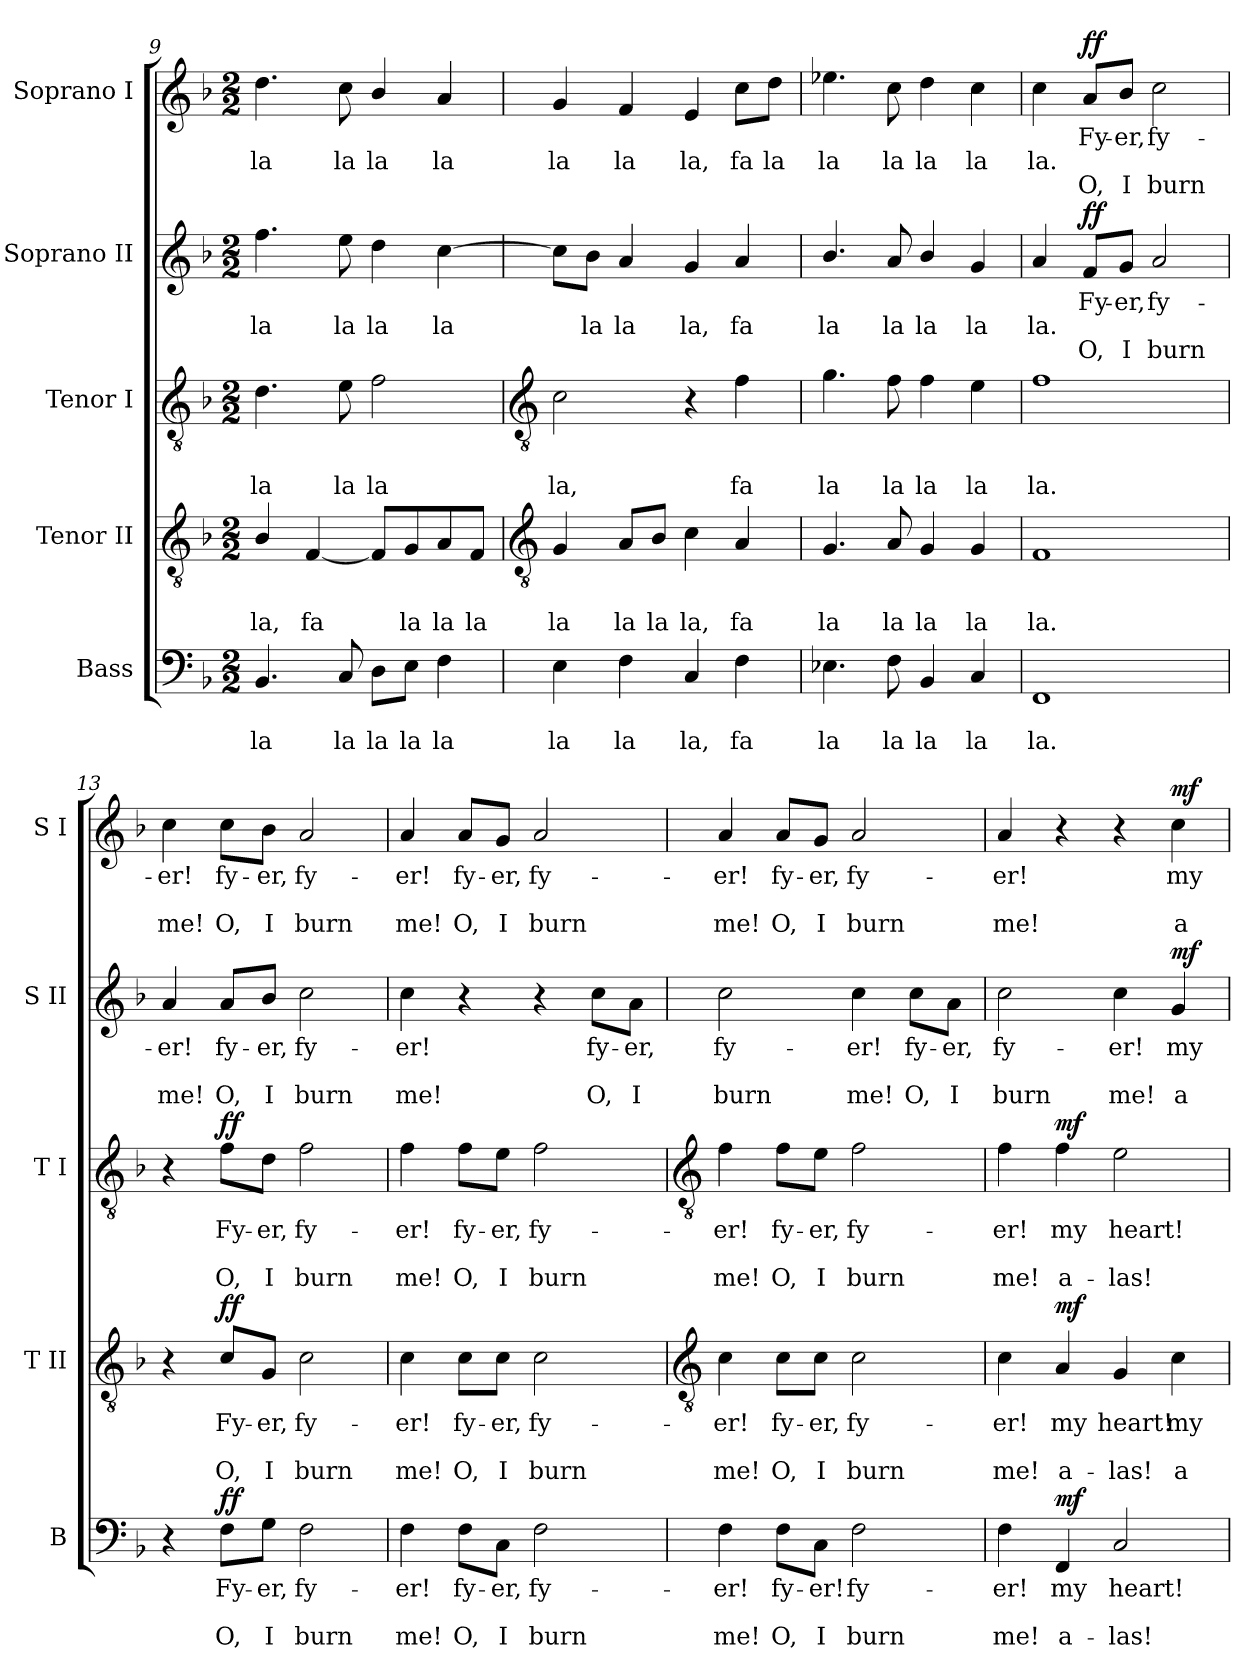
**kern	**text	**text	**text	**dynam	**kern	**text	**text	**text	**dynam	**kern	**text	**text	**text	**dynam	**kern	**text	**text	**text	**dynam	**kern	**text	**text	**text	**dynam
*part5	*part5	*part5	*part5	*part5	*part4	*part4	*part4	*part4	*part4	*part3	*part3	*part3	*part3	*part3	*part2	*part2	*part2	*part2	*part2	*part1	*part1	*part1	*part1	*part1
*staff5	*staff5	*staff5	*staff5	*staff5	*staff4	*staff4	*staff4	*staff4	*staff4	*staff3	*staff3	*staff3	*staff3	*staff3	*staff2	*staff2	*staff2	*staff2	*staff2	*staff1	*staff1	*staff1	*staff1	*staff1
*I"Bass	*	*	*	*	*I"Tenor II	*	*	*	*	*I"Tenor I	*	*	*	*	*I"Soprano II	*	*	*	*	*I"Soprano I	*	*	*	*
*I'B	*	*	*	*	*I'T II	*	*	*	*	*I'T I	*	*	*	*	*I'S II	*	*	*	*	*I'S I	*	*	*	*
*clefF4	*	*	*	*	*clefGv2	*	*	*	*	*clefGv2	*	*	*	*	*clefG2	*	*	*	*	*clefG2	*	*	*	*
*k[b-]	*	*	*	*	*k[b-]	*	*	*	*	*k[b-]	*	*	*	*	*k[b-]	*	*	*	*	*k[b-]	*	*	*	*
*F:	*	*	*	*	*F:	*	*	*	*	*F:	*	*	*	*	*F:	*	*	*	*	*F:	*	*	*	*
*M2/2	*	*	*	*	*M2/2	*	*	*	*	*M2/2	*	*	*	*	*M2/2	*	*	*	*	*M2/2	*	*	*	*
=9	=9	=9	=9	=9	=9	=9	=9	=9	=9	=9	=9	=9	=9	=9	=9	=9	=9	=9	=9	=9	=9	=9	=9	=9
!	!	!LO:LY:b	!	!	!	!	!LO:LY:b	!	!	!	!	!LO:LY:b	!	!	!	!	!LO:LY:b	!	!	!	!	!LO:LY:b	!	!
4.BB-	.	la	.	.	4B-/	.	la,	.	.	4.d	.	la	.	.	4.ff	.	la	.	.	4.dd	.	la	.	.
!	!	!	!	!	!	!	!LO:LY:b	!	!	!	!	!	!	!	!	!	!	!	!	!	!	!	!	!
.	.	.	.	.	[4F	.	fa	.	.	.	.	.	.	.	.	.	.	.	.	.	.	.	.	.
!	!	!LO:LY:b	!	!	!	!	!	!	!	!	!	!LO:LY:b	!	!	!	!	!LO:LY:b	!	!	!	!	!LO:LY:b	!	!
8C	.	la	.	.	.	.	.	.	.	8e	.	la	.	.	8ee	.	la	.	.	8cc	.	la	.	.
!	!	!LO:LY:b	!	!	!	!	!	!	!	!	!	!LO:LY:b	!	!	!	!	!LO:LY:b	!	!	!	!	!LO:LY:b	!	!
8D\L	.	la	.	.	8F/L]	.	.	.	.	2f	.	la	.	.	4dd	.	la	.	.	4b-/	.	la	.	.
!	!	!LO:LY:b	!	!	!	!	!LO:LY:b	!	!	!	!	!	!	!	!	!	!	!	!	!	!	!	!	!
8E\J	.	la	.	.	8G/	.	la	.	.	.	.	.	.	.	.	.	.	.	.	.	.	.	.	.
!	!	!LO:LY:b	!	!	!	!	!LO:LY:b	!	!	!	!	!	!	!	!	!	!LO:LY:b	!	!	!	!	!LO:LY:b	!	!
4F	.	la	.	.	8A/	.	la	.	.	.	.	.	.	.	[4cc	.	la	.	.	4a	.	la	.	.
!	!	!	!	!	!	!	!LO:LY:b	!	!	!	!	!	!	!	!	!	!	!	!	!	!	!	!	!
.	.	.	.	.	8F/J	.	la	.	.	.	.	.	.	.	.	.	.	.	.	.	.	.	.	.
!!LO:LB:g=z
=10	=10	=10	=10	=10	=10	=10	=10	=10	=10	=10	=10	=10	=10	=10	=10	=10	=10	=10	=10	=10	=10	=10	=10	=10
*	*	*	*	*	*clefGv2	*	*	*	*	*clefGv2	*	*	*	*	*	*	*	*	*	*	*	*	*	*
!	!	!LO:LY:b	!	!	!	!	!LO:LY:b	!	!	!	!	!LO:LY:b	!	!	!	!	!	!	!	!	!	!LO:LY:b	!	!
4E	.	la	.	.	4G	.	la	.	.	2c	.	la,	.	.	8cc\L]	.	.	.	.	4g	.	la	.	.
!	!	!	!	!	!	!	!	!	!	!	!	!	!	!	!	!	!LO:LY:b	!	!	!	!	!	!	!
.	.	.	.	.	.	.	.	.	.	.	.	.	.	.	8b-\J	.	la	.	.	.	.	.	.	.
!	!	!LO:LY:b	!	!	!	!	!LO:LY:b	!	!	!	!	!	!	!	!	!	!LO:LY:b	!	!	!	!	!LO:LY:b	!	!
4F	.	la	.	.	8A/L	.	la	.	.	.	.	.	.	.	4a	.	la	.	.	4f	.	la	.	.
!	!	!	!	!	!	!	!LO:LY:b	!	!	!	!	!	!	!	!	!	!	!	!	!	!	!	!	!
.	.	.	.	.	8B-/J	.	la	.	.	.	.	.	.	.	.	.	.	.	.	.	.	.	.	.
!	!	!LO:LY:b	!	!	!	!	!LO:LY:b	!	!	!	!	!	!	!	!	!	!LO:LY:b	!	!	!	!	!LO:LY:b	!	!
4C	.	la,	.	.	4c	.	la,	.	.	4r	.	.	.	.	4g	.	la,	.	.	4e	.	la,	.	.
!	!	!LO:LY:b	!	!	!	!	!LO:LY:b	!	!	!	!	!LO:LY:b	!	!	!	!	!LO:LY:b	!	!	!	!	!LO:LY:b	!	!
4F	.	fa	.	.	4A	.	fa	.	.	4f	.	fa	.	.	4a	.	fa	.	.	8cc\L	.	fa	.	.
!	!	!	!	!	!	!	!	!	!	!	!	!	!	!	!	!	!	!	!	!	!	!LO:LY:b	!	!
.	.	.	.	.	.	.	.	.	.	.	.	.	.	.	.	.	.	.	.	8dd\J	.	la	.	.
=11	=11	=11	=11	=11	=11	=11	=11	=11	=11	=11	=11	=11	=11	=11	=11	=11	=11	=11	=11	=11	=11	=11	=11	=11
!	!	!LO:LY:b	!	!	!	!	!LO:LY:b	!	!	!	!	!LO:LY:b	!	!	!	!	!LO:LY:b	!	!	!	!	!LO:LY:b	!	!
4.E-X	.	la	.	.	4.G	.	la	.	.	4.g	.	la	.	.	4.b-/	.	la	.	.	4.ee-X	.	la	.	.
!	!	!LO:LY:b	!	!	!	!	!LO:LY:b	!	!	!	!	!LO:LY:b	!	!	!	!	!LO:LY:b	!	!	!	!	!LO:LY:b	!	!
8F	.	la	.	.	8A	.	la	.	.	8f	.	la	.	.	8a	.	la	.	.	8cc	.	la	.	.
!	!	!LO:LY:b	!	!	!	!	!LO:LY:b	!	!	!	!	!LO:LY:b	!	!	!	!	!LO:LY:b	!	!	!	!	!LO:LY:b	!	!
4BB-	.	la	.	.	4G	.	la	.	.	4f	.	la	.	.	4b-/	.	la	.	.	4dd	.	la	.	.
!	!	!LO:LY:b	!	!	!	!	!LO:LY:b	!	!	!	!	!LO:LY:b	!	!	!	!	!LO:LY:b	!	!	!	!	!LO:LY:b	!	!
4C	.	la	.	.	4G	.	la	.	.	4e	.	la	.	.	4g	.	la	.	.	4cc	.	la	.	.
=12	=12	=12	=12	=12	=12	=12	=12	=12	=12	=12	=12	=12	=12	=12	=12	=12	=12	=12	=12	=12	=12	=12	=12	=12
!	!	!LO:LY:b	!	!	!	!	!LO:LY:b	!	!	!	!	!LO:LY:b	!	!	!	!	!LO:LY:b	!	!	!	!	!LO:LY:b	!	!
1FF	.	la.	.	.	1F	.	la.	.	.	1f	.	la.	.	.	4a	.	la.	.	.	4cc	.	la.	.	.
!	!	!	!	!	!	!	!	!	!	!	!	!	!	!	!	!LO:LY:b	!	!LO:LY:b	!LO:DY:b	!	!LO:LY:b	!	!LO:LY:b	!LO:DY:b
.	.	.	.	.	.	.	.	.	.	.	.	.	.	.	8f/L	Fy-	.	-O,	ff	8a/L	Fy-	.	-O,	ff
!	!	!	!	!	!	!	!	!	!	!	!	!	!	!	!	!LO:LY:b	!	!LO:LY:b	!	!	!LO:LY:b	!	!LO:LY:b	!
.	.	.	.	.	.	.	.	.	.	.	.	.	.	.	8g/J	er,	.	I	.	8b-/J	er,	.	I	.
!	!	!	!	!	!	!	!	!	!	!	!	!	!	!	!	!LO:LY:b	!	!LO:LY:b	!	!	!LO:LY:b	!	!LO:LY:b	!
.	.	.	.	.	.	.	.	.	.	.	.	.	.	.	2a	fy-	.	-burn	.	2cc	fy-	.	-burn	.
=13	=13	=13	=13	=13	=13	=13	=13	=13	=13	=13	=13	=13	=13	=13	=13	=13	=13	=13	=13	=13	=13	=13	=13	=13
!	!	!	!	!	!	!	!	!	!	!	!	!	!	!	!	!LO:LY:b	!	!LO:LY:b	!	!	!LO:LY:b	!	!LO:LY:b	!
4r	.	.	.	.	4r	.	.	.	.	4r	.	.	.	.	4a	er!	.	me!	.	4cc	er!	.	me!	.
!	!LO:LY:b	!	!LO:LY:b	!LO:DY:b	!	!LO:LY:b	!	!LO:LY:b	!LO:DY:b	!	!LO:LY:b	!	!LO:LY:b	!LO:DY:b	!	!LO:LY:b	!	!LO:LY:b	!	!	!LO:LY:b	!	!LO:LY:b	!
8F\L	Fy-	.	-O,	ff	8c/L	Fy-	.	-O,	ff	8f\L	Fy-	.	-O,	ff	8a/L	fy-	.	-O,	.	8cc\L	fy-	.	-O,	.
!	!LO:LY:b	!	!LO:LY:b	!	!	!LO:LY:b	!	!LO:LY:b	!	!	!LO:LY:b	!	!LO:LY:b	!	!	!LO:LY:b	!	!LO:LY:b	!	!	!LO:LY:b	!	!LO:LY:b	!
8G\J	er,	.	I	.	8G/J	er,	.	I	.	8d\J	er,	.	I	.	8b-/J	er,	.	I	.	8b-\J	er,	.	I	.
!	!LO:LY:b	!	!LO:LY:b	!	!	!LO:LY:b	!	!LO:LY:b	!	!	!LO:LY:b	!	!LO:LY:b	!	!	!LO:LY:b	!	!LO:LY:b	!	!	!LO:LY:b	!	!LO:LY:b	!
2F	fy-	.	-burn	.	2c	fy-	.	-burn	.	2f	fy-	.	-burn	.	2cc	fy-	.	-burn	.	2a	fy-	.	-burn	.
=14	=14	=14	=14	=14	=14	=14	=14	=14	=14	=14	=14	=14	=14	=14	=14	=14	=14	=14	=14	=14	=14	=14	=14	=14
!	!LO:LY:b	!	!LO:LY:b	!	!	!LO:LY:b	!	!LO:LY:b	!	!	!LO:LY:b	!	!LO:LY:b	!	!	!LO:LY:b	!	!LO:LY:b	!	!	!LO:LY:b	!	!LO:LY:b	!
4F	er!	.	me!	.	4c	er!	.	me!	.	4f	er!	.	me!	.	4cc	er!	.	me!	.	4a	er!	.	me!	.
!	!LO:LY:b	!	!LO:LY:b	!	!	!LO:LY:b	!	!LO:LY:b	!	!	!LO:LY:b	!	!LO:LY:b	!	!	!	!	!	!	!	!LO:LY:b	!	!LO:LY:b	!
8F\L	fy-	.	-O,	.	8c\L	fy-	.	-O,	.	8f\L	fy-	.	-O,	.	4r	.	.	.	.	8a/L	fy-	.	-O,	.
!	!LO:LY:b	!	!LO:LY:b	!	!	!LO:LY:b	!	!LO:LY:b	!	!	!LO:LY:b	!	!LO:LY:b	!	!	!	!	!	!	!	!LO:LY:b	!	!LO:LY:b	!
8C\J	er,	.	I	.	8c\J	er,	.	I	.	8e\J	er,	.	I	.	.	.	.	.	.	8g/J	er,	.	I	.
!	!LO:LY:b	!	!LO:LY:b	!	!	!LO:LY:b	!	!LO:LY:b	!	!	!LO:LY:b	!	!LO:LY:b	!	!	!	!	!	!	!	!LO:LY:b	!	!LO:LY:b	!
2F	fy-	.	-burn	.	2c	fy-	.	-burn	.	2f	fy-	.	-burn	.	4r	.	.	.	.	2a	fy-	.	-burn	.
!	!	!	!	!	!	!	!	!	!	!	!	!	!	!	!	!LO:LY:b	!	!LO:LY:b	!	!	!	!	!	!
.	.	.	.	.	.	.	.	.	.	.	.	.	.	.	8cc\L	fy-	.	-O,	.	.	.	.	.	.
!	!	!	!	!	!	!	!	!	!	!	!	!	!	!	!	!LO:LY:b	!	!LO:LY:b	!	!	!	!	!	!
.	.	.	.	.	.	.	.	.	.	.	.	.	.	.	8a\J	er,	.	I	.	.	.	.	.	.
!!LO:LB:g=z
=15	=15	=15	=15	=15	=15	=15	=15	=15	=15	=15	=15	=15	=15	=15	=15	=15	=15	=15	=15	=15	=15	=15	=15	=15
*	*	*	*	*	*clefGv2	*	*	*	*	*clefGv2	*	*	*	*	*	*	*	*	*	*	*	*	*	*
!	!LO:LY:b	!	!LO:LY:b	!	!	!LO:LY:b	!	!LO:LY:b	!	!	!LO:LY:b	!	!LO:LY:b	!	!	!LO:LY:b	!	!LO:LY:b	!	!	!LO:LY:b	!	!LO:LY:b	!
4F	er!	.	me!	.	4c	er!	.	me!	.	4f	er!	.	me!	.	2cc	fy-	.	-burn	.	4a	er!	.	me!	.
!	!LO:LY:b	!	!LO:LY:b	!	!	!LO:LY:b	!	!LO:LY:b	!	!	!LO:LY:b	!	!LO:LY:b	!	!	!	!	!	!	!	!LO:LY:b	!	!LO:LY:b	!
8F\L	fy-	.	-O,	.	8c\L	fy-	.	-O,	.	8f\L	fy-	.	-O,	.	.	.	.	.	.	8a/L	fy-	.	-O,	.
!	!LO:LY:b	!	!LO:LY:b	!	!	!LO:LY:b	!	!LO:LY:b	!	!	!LO:LY:b	!	!LO:LY:b	!	!	!	!	!	!	!	!LO:LY:b	!	!LO:LY:b	!
8C\J	er!	.	I	.	8c\J	er,	.	I	.	8e\J	er,	.	I	.	.	.	.	.	.	8g/J	er,	.	I	.
!	!LO:LY:b	!	!LO:LY:b	!	!	!LO:LY:b	!	!LO:LY:b	!	!	!LO:LY:b	!	!LO:LY:b	!	!	!LO:LY:b	!	!LO:LY:b	!	!	!LO:LY:b	!	!LO:LY:b	!
2F	fy-	.	-burn	.	2c	fy-	.	-burn	.	2f	fy-	.	-burn	.	4cc	er!	.	me!	.	2a	fy-	.	-burn	.
!	!	!	!	!	!	!	!	!	!	!	!	!	!	!	!	!LO:LY:b	!	!LO:LY:b	!	!	!	!	!	!
.	.	.	.	.	.	.	.	.	.	.	.	.	.	.	8cc\L	fy-	.	-O,	.	.	.	.	.	.
!	!	!	!	!	!	!	!	!	!	!	!	!	!	!	!	!LO:LY:b	!	!LO:LY:b	!	!	!	!	!	!
.	.	.	.	.	.	.	.	.	.	.	.	.	.	.	8a\J	er,	.	I	.	.	.	.	.	.
=16	=16	=16	=16	=16	=16	=16	=16	=16	=16	=16	=16	=16	=16	=16	=16	=16	=16	=16	=16	=16	=16	=16	=16	=16
!	!LO:LY:b	!	!LO:LY:b	!	!	!LO:LY:b	!	!LO:LY:b	!	!	!LO:LY:b	!	!LO:LY:b	!	!	!LO:LY:b	!	!LO:LY:b	!	!	!LO:LY:b	!	!LO:LY:b	!
4F	er!	.	me!	.	4c	er!	.	me!	.	4f	er!	.	me!	.	2cc	fy-	.	-burn	.	4a	er!	.	me!	.
!	!LO:LY:b	!	!LO:LY:b	!LO:DY:b	!	!LO:LY:b	!	!LO:LY:b	!LO:DY:b	!	!LO:LY:b	!	!LO:LY:b	!LO:DY:b	!	!	!	!	!	!	!	!	!	!
4FF	my	.	a-	mf	4A	my	.	a-	mf	4f	my	.	a-	mf	.	.	.	.	.	4r	.	.	.	.
!	!LO:LY:b	!	!LO:LY:b	!	!	!LO:LY:b	!	!LO:LY:b	!	!	!LO:LY:b	!	!LO:LY:b	!	!	!LO:LY:b	!	!LO:LY:b	!	!	!	!	!	!
2C	-heart!	.	las!	.	4G	-heart!	.	las!	.	2e	-heart!	.	las!	.	4cc	er!	.	me!	.	4r	.	.	.	.
!	!	!	!	!	!	!LO:LY:b	!	!LO:LY:b	!	!	!	!	!	!	!	!LO:LY:b	!	!LO:LY:b	!LO:DY:b	!	!LO:LY:b	!	!LO:LY:b	!LO:DY:b
.	.	.	.	.	4c	my	.	a-	.	.	.	.	.	.	4g	my	.	a-	mf	4cc	my	.	a-	mf
=	=	=	=	=	=	=	=	=	=	=	=	=	=	=	=	=	=	=	=	=	=	=	=	=
*-	*-	*-	*-	*-	*-	*-	*-	*-	*-	*-	*-	*-	*-	*-	*-	*-	*-	*-	*-	*-	*-	*-	*-	*-
